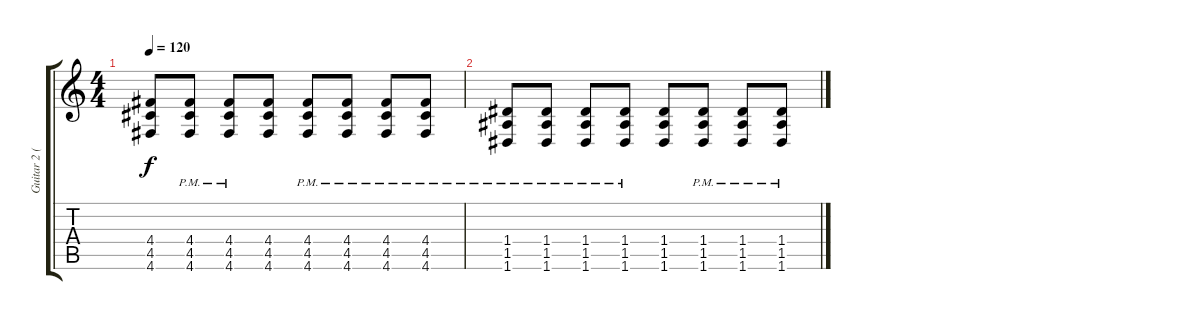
\track ("Guitar 2 (Greg)" "Guitar 2 (") {instrument distortionguitar}
\staff {score tabs}
\tuning (E4 B3 G3 D3 A2 D2) {hide}
\ts (4 4)
\tempo 120
\clef g2
\ks c
(4.4 4.5 4.6).8{dy f} (4.4{pm} 4.5{pm} 4.6{pm}).8 (4.4{pm} 4.5{pm} 4.6{pm}).8 (4.4 4.5 4.6).8 (4.4{pm} 4.5{pm} 4.6{pm}).8 (4.4{pm} 4.5{pm} 4.6{pm}).8 (4.4{pm} 4.5{pm} 4.6{pm}).8 (4.4{pm} 4.5{pm} 4.6{pm}).8 |
(1.4{pm} 1.5{pm} 1.6{pm}).8 (1.4{pm} 1.5{pm} 1.6{pm}).8 (1.4{pm} 1.5{pm} 1.6{pm}).8 (1.4{pm} 1.5{pm} 1.6{pm}).8 (1.4 1.5 1.6).8 (1.4{pm} 1.5{pm} 1.6{pm}).8 (1.4{pm} 1.5{pm} 1.6{pm}).8 (1.4{pm} 1.5{pm} 1.6{pm}).8
